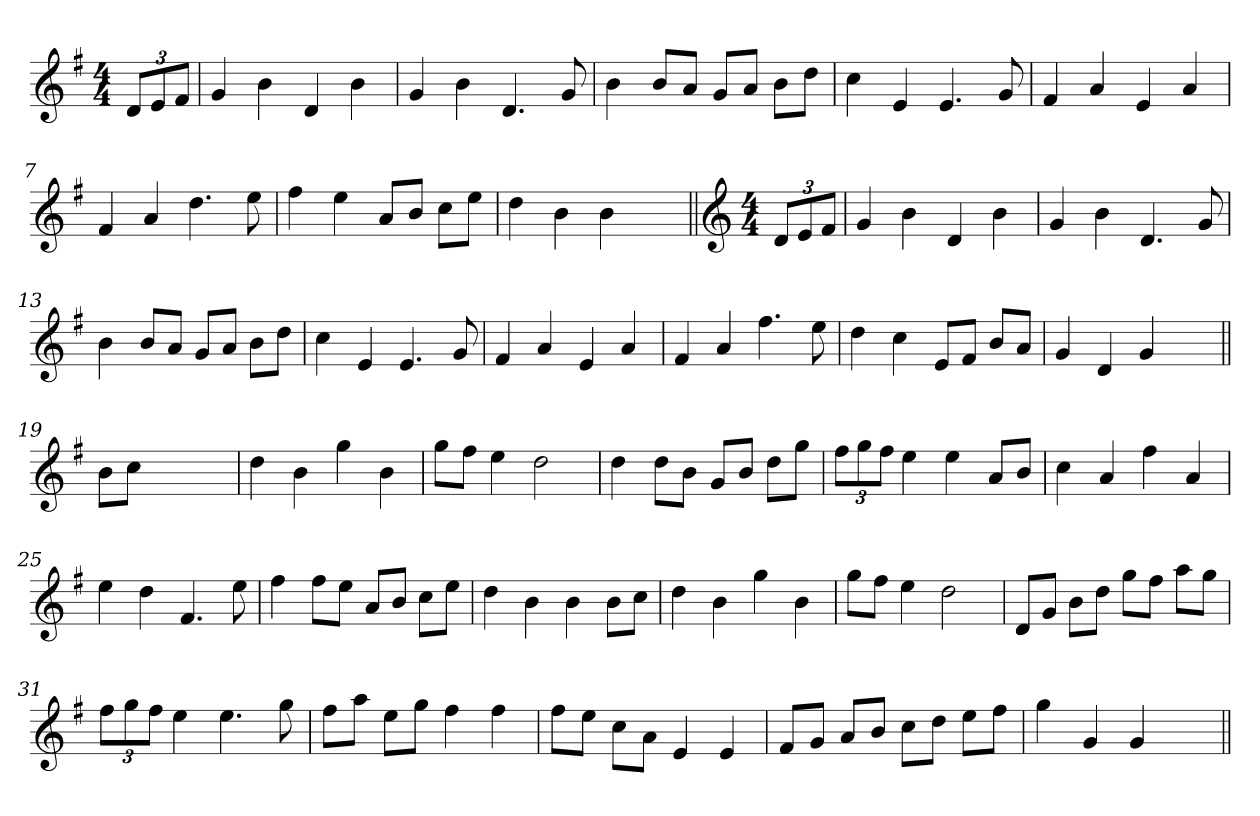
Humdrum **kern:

**kern
*part1
*staff1
*clefG2
*k[f#]
*G:
*M4/4
=1
12d/L
12e/
12f#/J
=2
4g/
4b\
4d/
4b\
=3
4g/
4b\
4.d/
8g/
=4
4b\
8b/L
8a/J
8g/L
8a/J
8b\L
8dd\J
=5
4cc\
4e/
4.e/
8g/
=6
4f#/
4a/
4e/
4a/
=7
4f#/
4a/
4.dd\
8ee\
!!LO:LB:g=z
=8
4ff#\
4ee\
8a/L
8b/J
8cc\L
8ee\J
=9
4dd\
4b\
4b\
4ryy
=10||
*clefG2
*M4/4
12d/L
12e/
12f#/J
=11
4g/
4b\
4d/
4b\
=12
4g/
4b\
4.d/
8g/
=13
4b\
8b/L
8a/J
8g/L
8a/J
8b\L
8dd\J
=14
4cc\
4e/
4.e/
8g/
!!LO:LB:g=z
=15
4f#/
4a/
4e/
4a/
=16
4f#/
4a/
4.ff#\
8ee\
=17
4dd\
4cc\
8e/L
8f#/J
8b/L
8a/J
=18
4g/
4d/
4g/
4ryy
=19||
8b\L
8cc\J
2.ryy
=20
4dd\
4b\
4gg\
4b\
=21
8gg\L
8ff#\J
4ee\
2dd\
=22
4dd\
8dd\L
8b\J
8g/L
8b/J
8dd\L
8gg\J
!!LO:LB:g=z
=23
12ff#\L
12gg\
12ff#\J
4ee\
4ee\
8a/L
8b/J
=24
4cc\
4a/
4ff#\
4a/
=25
4ee\
4dd\
4.f#/
8ee\
=26
4ff#\
8ff#\L
8ee\J
8a/L
8b/J
8cc\L
8ee\J
=27
4dd\
4b\
4b\
8b\L
8cc\J
=28
4dd\
4b\
4gg\
4b\
=29
8gg\L
8ff#\J
4ee\
2dd\
!!LO:LB:g=z
=30
8d/L
8g/J
8b\L
8dd\J
8gg\L
8ff#\J
8aa\L
8gg\J
=31
12ff#\L
12gg\
12ff#\J
4ee\
4.ee\
8gg\
=32
8ff#\L
8aa\J
8ee\L
8gg\J
4ff#\
4ff#\
=33
8ff#\L
8ee\J
8cc\L
8a\J
4e/
4e/
=34
8f#/L
8g/J
8a/L
8b/J
8cc\L
8dd\J
8ee\L
8ff#\J
=35
4gg\
4g/
4g/
4ryy
=||
*-
